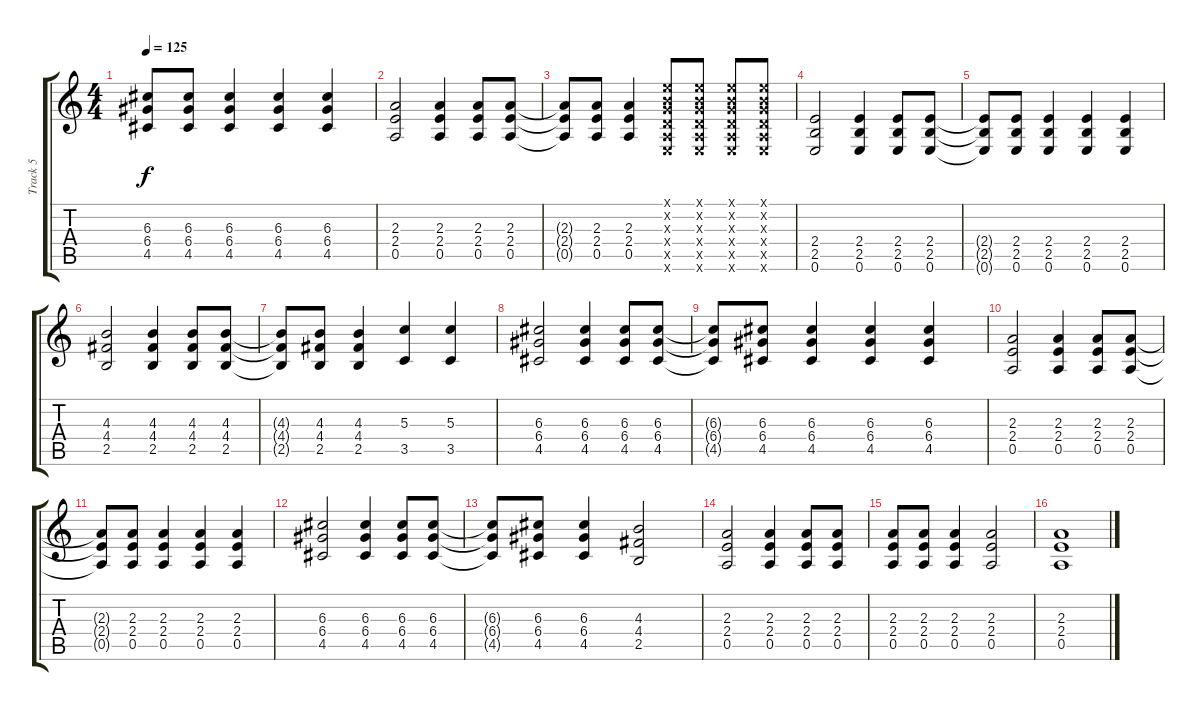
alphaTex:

\track ("Track 5" "Track 5") {instrument overdrivenguitar}
\staff {score tabs}
\tuning (E4 B3 G3 D3 A2 E2) {hide}
\ts (4 4)
\tempo 125
\clef g2
\ks c
(6.3{t} 6.4{t} 4.5{t}).8{dy f} (6.3 6.4 4.5).8 (6.3 6.4 4.5).4 (6.3 6.4 4.5).4 (6.3 6.4 4.5).4 |
(2.3 2.4 0.5).2 (2.3 2.4 0.5).4 (2.3 2.4 0.5).8 (2.3 2.4 0.5).8 |
(2.3{t} 2.4{t} 0.5{t}).8 (2.3 2.4 0.5).8 (2.3 2.4 0.5).4 (0.1{x} 0.2{x} 0.3{x} 0.4{x} 0.5{x} 0.6{x}).8 (0.1{x} 0.2{x} 0.3{x} 0.4{x} 0.5{x} 0.6{x}).8 (0.1{x} 0.2{x} 0.3{x} 0.4{x} 0.5{x} 0.6{x}).8 (0.1{x} 0.2{x} 0.3{x} 0.4{x} 0.5{x} 0.6{x}).8 |
(2.4 2.5 0.6).2 (2.4 2.5 0.6).4 (2.4 2.5 0.6).8 (2.4 2.5 0.6).8 |
(2.4{t} 2.5{t} 0.6{t}).8 (2.4 2.5 0.6).8 (2.4 2.5 0.6).4 (2.4 2.5 0.6).4 (2.4 2.5 0.6).4 |
(4.3 4.4 2.5).2 (4.3 4.4 2.5).4 (4.3 4.4 2.5).8 (4.3 4.4 2.5).8 |
(4.3{t} 4.4{t} 2.5{t}).8 (4.3 4.4 2.5).8 (4.3 4.4 2.5).4 (5.3 3.5).4 (5.3 3.5).4 |
(6.3 6.4 4.5).2 (6.3 6.4 4.5).4 (6.3 6.4 4.5).8 (6.3 6.4 4.5).8 |
(6.3{t} 6.4{t} 4.5{t}).8 (6.3 6.4 4.5).8 (6.3 6.4 4.5).4 (6.3 6.4 4.5).4 (6.3 6.4 4.5).4 |
(2.3 2.4 0.5).2 (2.3 2.4 0.5).4 (2.3 2.4 0.5).8 (2.3 2.4 0.5).8 |
(2.3{t} 2.4{t} 0.5{t}).8 (2.3 2.4 0.5).8 (2.3 2.4 0.5).4 (2.3 2.4 0.5).4 (2.3 2.4 0.5).4 |
(6.3 6.4 4.5).2 (6.3 6.4 4.5).4 (6.3 6.4 4.5).8 (6.3 6.4 4.5).8 |
(6.3{t} 6.4{t} 4.5{t}).8 (6.3 6.4 4.5).8 (6.3 6.4 4.5).4 (4.3 4.4 2.5).2 |
(2.3 2.4 0.5).2 (2.3 2.4 0.5).4 (2.3 2.4 0.5).8 (2.3 2.4 0.5).8 |
(2.3 2.4 0.5).8 (2.3 2.4 0.5).8 (2.3 2.4 0.5).4 (2.3 2.4 0.5).2 |
(2.3 2.4 0.5).1
